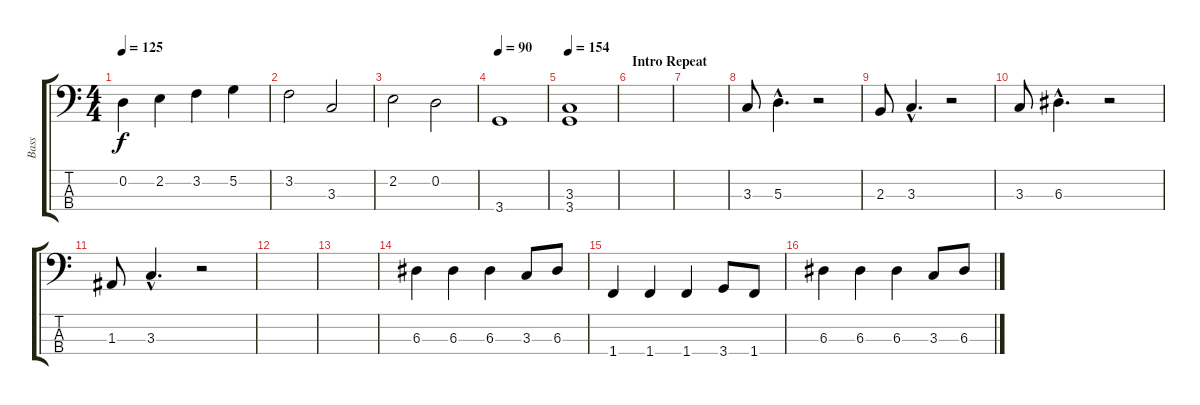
\track ("Bass" "Bass") {instrument electricbassfinger}
\staff {score tabs}
\tuning (G2 D2 A1 E1) {hide}
\ts (4 4)
\tempo 125
\clef f4
\ks c
0.2{t}.4{dy f} 2.2.4 3.2.4 5.2.4 |
3.2.2 3.3.2 |
2.2.2 0.2.2 |
\tempo 90
3.4.1 |
\tempo 154
(3.3 3.4).1 |
\section ("" "Intro Repeat")
|
|
3.3.8 5.3{hac}.4{d} r.2 |
2.3.8 3.3{hac}.4{d} r.2 |
3.3.8 6.3{hac}.4{d} r.2 |
1.3.8 3.3{hac}.4{d} r.2 |
|
|
6.3.4{volume 16} 6.3.4 6.3.4 3.3.8 6.3.8 |
1.4.4 1.4.4 1.4.4 3.4.8 1.4.8 |
6.3.4 6.3.4 6.3.4 3.3.8 6.3.8
